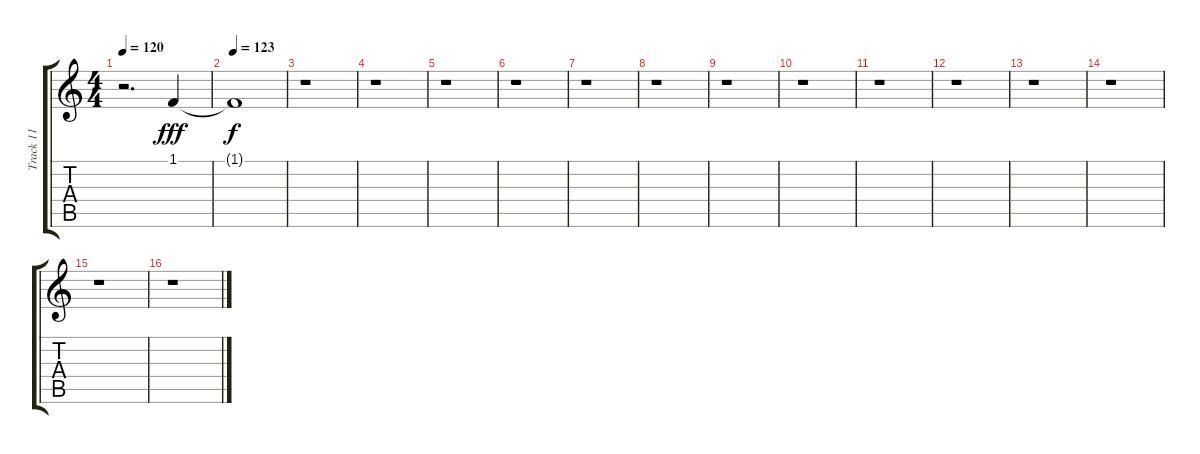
\track ("Track 11" "Track 11") {instrument reversecymbal}
\staff {score tabs}
\tuning (E4 B3 G3 D3 A2 E2) {hide}
\ts (4 4)
\tempo 120
\clef g2
\ks c
r.2{d dy mp} 1.1.4{dy fff volume 14} |
\tempo 123
1.1{t}.1{dy f} |
r.1 |
r.1 |
r.1 |
r.1 |
r.1 |
r.1 |
r.1 |
r.1 |
r.1 |
r.1 |
r.1 |
r.1 |
r.1 |
r.1
